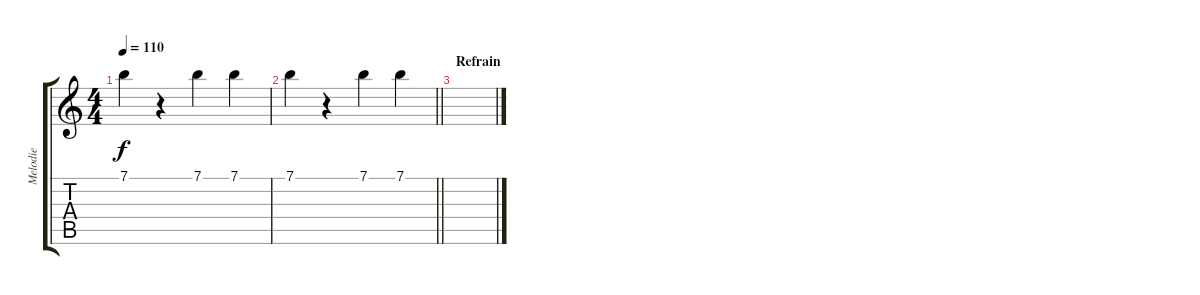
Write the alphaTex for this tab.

\track ("Melodie" "Melodie") {instrument acousticguitarsteel}
\staff {score tabs}
\tuning (E4 B3 G3 D3 A2 E2) {hide}
\ts (4 4)
\tempo 110
\clef g2
\ks c
7.1.4{dy f} r.4 7.1.4 7.1.4 |
\barLineRight lightlight
7.1.4 r.4 7.1.4 7.1.4 |
\section ("" "Refrain")
